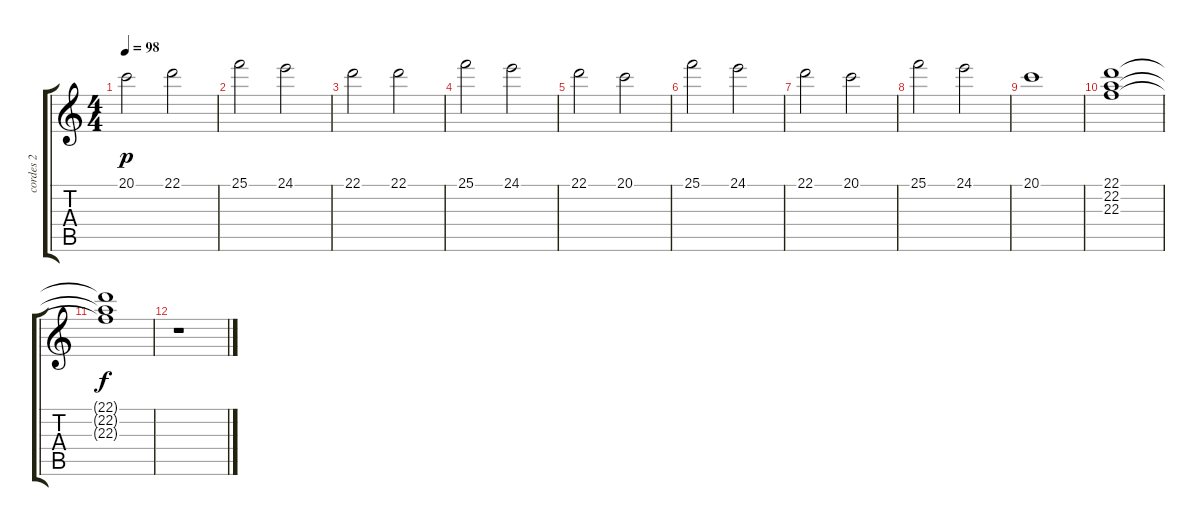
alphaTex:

\track ("cordes 2" "cordes 2") {instrument stringensemble1}
\staff {score tabs}
\tuning (E4 B3 G3 D3 A2 E2) {hide}
\ts (4 4)
\tempo 98
\clef g2
\ks c
20.1.2{dy p} 22.1.2 |
25.1.2 24.1.2 |
22.1.2 22.1.2 |
25.1.2 24.1.2 |
22.1.2 20.1.2 |
25.1.2 24.1.2 |
22.1.2 20.1.2 |
25.1.2 24.1.2 |
20.1.1 |
(22.1 22.2 22.3).1 |
(22.1{t} 22.2{t} 22.3{t}).1{dy f} |
r.1
